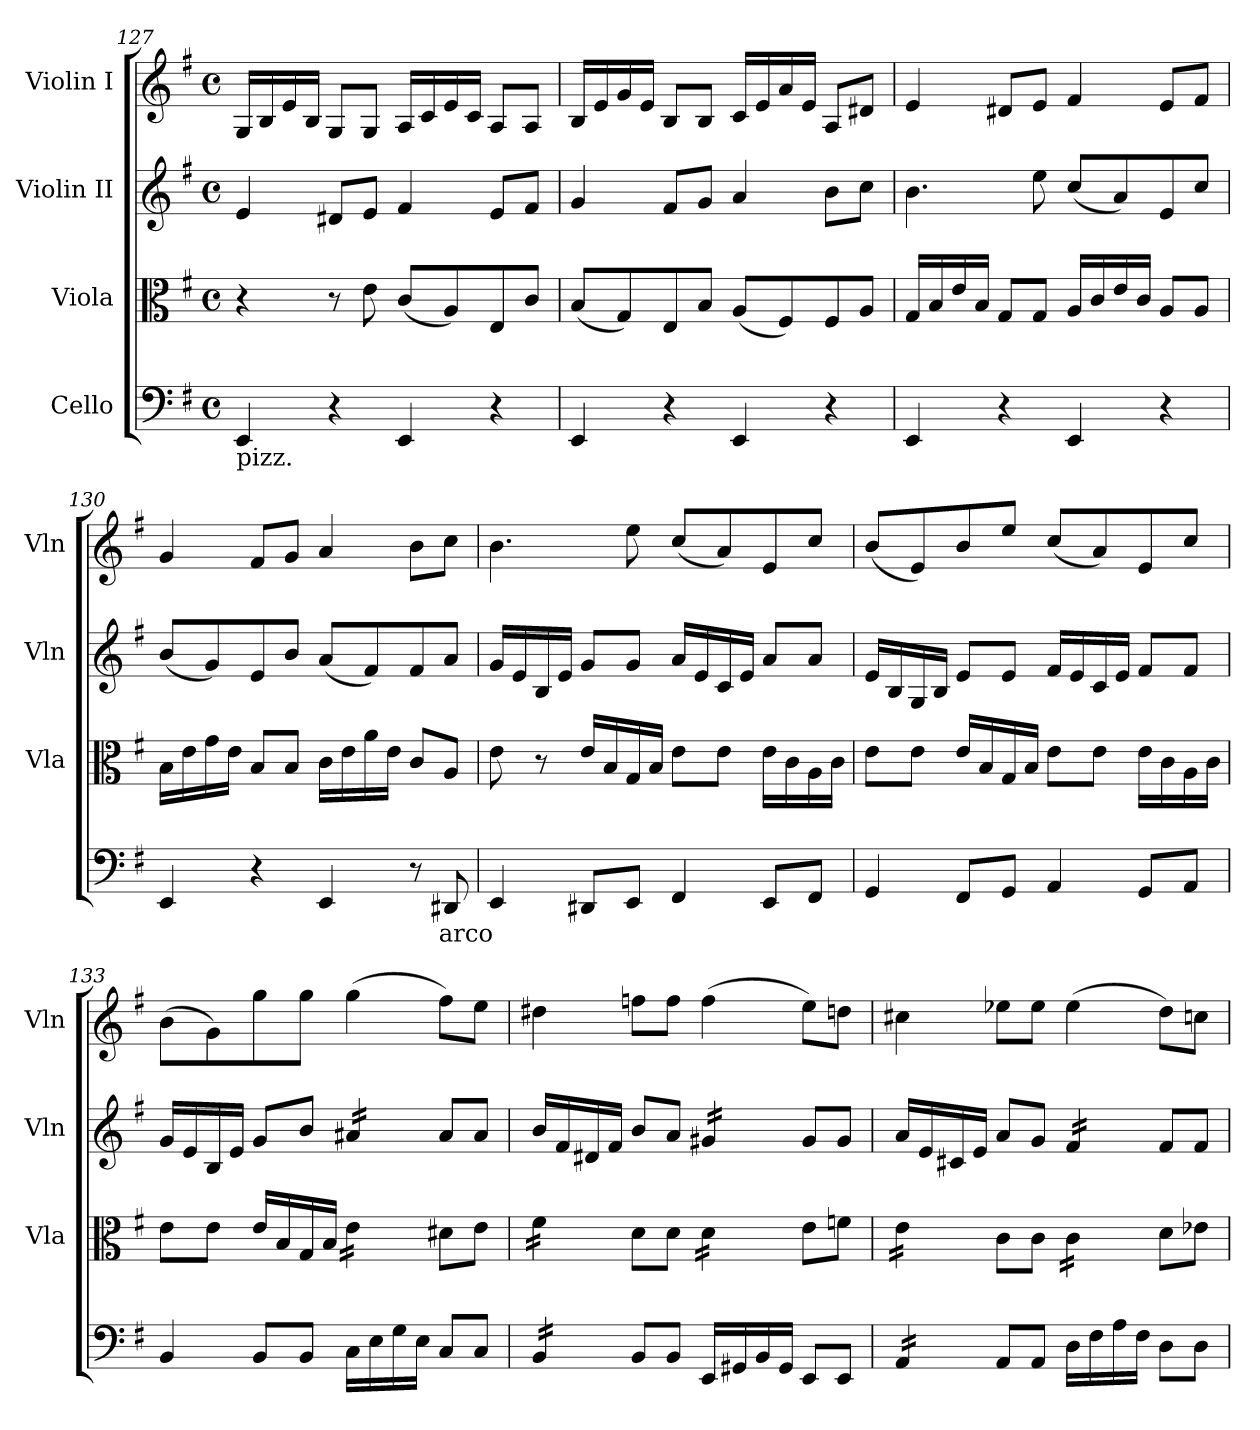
**kern	**text	**kern	**kern	**kern
*part4	*part4	*part3	*part2	*part1
*staff4	*staff4	*staff3	*staff2	*staff1
*I"Cello	*	*I"Viola	*I"Violin II	*I"Violin I
*	*	*I'Vla	*I'Vln	*I'Vln
*clefF4	*	*clefC3	*clefG2	*clefG2
*k[f#]	*	*k[f#]	*k[f#]	*k[f#]
*M4/4	*	*M4/4	*M4/4	*M4/4
*met(c)	*	*met(c)	*met(c)	*met(c)
=127	=127	=127	=127	=127
!LO:TX:b:t=pizz.	!	!	!	!
4EE/	.	4r	4e/	16G/LL
.	.	.	.	16B/
.	.	.	.	16e/
.	.	.	.	16B/JJ
4r	.	8r	8d#X/L	8G/L
.	.	8e\	8e/J	8G/J
4EE/	.	(<8c/L	4f#/	16A/LL
.	.	.	.	16c/
.	.	8A/)	.	16e/
.	.	.	.	16c/JJ
4r	.	8E/	8e/L	8A/L
.	.	8c/J	8f#/J	8A/J
=128	=128	=128	=128	=128
4EE/	.	(<8B/L	4g/	16B/LL
.	.	.	.	16e/
.	.	8G/)	.	16g/
.	.	.	.	16e/JJ
4r	.	8E/	8f#/L	8B/L
.	.	8B/J	8g/J	8B/J
4EE/	.	(<8A/L	4a/	16c/LL
.	.	.	.	16e/
.	.	8F#/)	.	16a/
.	.	.	.	16e/JJ
4r	.	8F#/	8b\L	8A/L
.	.	8A/J	8cc\J	8d#X/J
=129	=129	=129	=129	=129
4EE/	.	16G/LL	4.b\	4e/
.	.	16B/	.	.
.	.	16e/	.	.
.	.	16B/JJ	.	.
4r	.	8G/L	.	8d#X/L
.	.	8G/J	8ee\	8e/J
4EE/	.	16A/LL	(<8cc/L	4f#/
.	.	16c/	.	.
.	.	16e/	8a/)	.
.	.	16c/JJ	.	.
4r	.	8A/L	8e/	8e/L
.	.	8A/J	8cc/J	8f#/J
=130	=130	=130	=130	=130
4EE/	.	16B\LL	(<8b/L	4g/
.	.	16e\	.	.
.	.	16g\	8g/)	.
.	.	16e\JJ	.	.
4r	.	8B/L	8e/	8f#/L
.	.	8B/J	8b/J	8g/J
4EE/	.	16c\LL	(<8a/L	4a/
.	.	16e\	.	.
.	.	16a\	8f#/)	.
.	.	16e\JJ	.	.
8r	.	8c/L	8f#/	8b\L
!	!LO:LY:b	!	!	!
8DD#X/	arco	8A/J	8a/J	8cc\J
!!LO:LB:g=z
=131	=131	=131	=131	=131
4EE/	.	8e\	16g/LL	4.b\
.	.	.	16e/	.
.	.	8r	16B/	.
.	.	.	16e/JJ	.
8DD#X/L	.	16e/LL	8g/L	.
.	.	16B/	.	.
8EE/J	.	16G/	8g/J	8ee\
.	.	16B/JJ	.	.
4FF#/	.	8e\L	16a/LL	(<8cc/L
.	.	.	16e/	.
.	.	8e\J	16c/	8a/)
.	.	.	16e/JJ	.
8EE/L	.	16e\LL	8a/L	8e/
.	.	16c\	.	.
8FF#/J	.	16A\	8a/J	8cc/J
.	.	16c\JJ	.	.
=132	=132	=132	=132	=132
4GG/	.	8e\L	16e/LL	(<8b/L
.	.	.	16B/	.
.	.	8e\J	16G/	8e/)
.	.	.	16B/JJ	.
8FF#/L	.	16e/LL	8e/L	8b/
.	.	16B/	.	.
8GG/J	.	16G/	8e/J	8ee/J
.	.	16B/JJ	.	.
4AA/	.	8e\L	16f#/LL	(<8cc/L
.	.	.	16e/	.
.	.	8e\J	16c/	8a/)
.	.	.	16e/JJ	.
8GG/L	.	16e\LL	8f#/L	8e/
.	.	16c\	.	.
8AA/J	.	16A\	8f#/J	8cc/J
.	.	16c\JJ	.	.
=133	=133	=133	=133	=133
4BB/	.	8e\L	16g/LL	(>8b\L
.	.	.	16e/	.
.	.	8e\J	16B/	8g\)
.	.	.	16e/JJ	.
8BB/L	.	16e/LL	8g/L	8gg\
.	.	16B/	.	.
8BB/J	.	16G/	8b/J	8gg\J
.	.	16B/JJ	.	.
*	*	*tremolo	*	*
*	*	*	*tremolo	*
16C\LL	.	16e\LL	16a#X/LL	(>4gg\
16E\	.	16e\	16a#X/	.
16G\	.	16e\	16a#X/	.
16E\JJ	.	16e\JJ	16a#X/JJ	.
*	*	*	*Xtremolo	*
*	*	*Xtremolo	*	*
8C/L	.	8d#X\L	8a#/L	8ff#\L)
8C/J	.	8e\J	8a#/J	8ee\J
=134	=134	=134	=134	=134
*tremolo	*	*	*	*
*	*	*tremolo	*	*
16BB/LL	.	16f#\LL	16b/LL	4dd#X\
16BB/	.	16f#\	16f#/	.
16BB/	.	16f#\	16d#X/	.
16BB/JJ	.	16f#\JJ	16f#/JJ	.
*	*	*Xtremolo	*	*
*Xtremolo	*	*	*	*
8BB/L	.	8d\L	8b/L	8ffn\L
8BB/J	.	8d\J	8a/J	8ff\J
*	*	*tremolo	*	*
*	*	*	*tremolo	*
16EE/LL	.	16d\LL	16g#X/LL	(>4ff\
16GG#X/	.	16d\	16g#X/	.
16BB/	.	16d\	16g#X/	.
16GG#/JJ	.	16d\JJ	16g#X/JJ	.
*	*	*	*Xtremolo	*
*	*	*Xtremolo	*	*
8EE/L	.	8e\L	8g#/L	8ee\L)
8EE/J	.	8fn\J	8g#/J	8ddn\J
=135	=135	=135	=135	=135
*tremolo	*	*	*	*
*	*	*tremolo	*	*
16AA/LL	.	16e\LL	16a/LL	4cc#X\
16AA/	.	16e\	16e/	.
16AA/	.	16e\	16c#X/	.
16AA/JJ	.	16e\JJ	16e/JJ	.
*	*	*Xtremolo	*	*
*Xtremolo	*	*	*	*
8AA/L	.	8c\L	8a/L	8ee-X\L
8AA/J	.	8c\J	8g/J	8ee-\J
*	*	*tremolo	*	*
*	*	*	*tremolo	*
16D\LL	.	16c\LL	16f#/LL	(>4ee-\
16F#\	.	16c\	16f#/	.
16A\	.	16c\	16f#/	.
16F#\JJ	.	16c\JJ	16f#/JJ	.
*	*	*	*Xtremolo	*
*	*	*Xtremolo	*	*
8D\L	.	8d\L	8f#/L	8dd\L)
8D\J	.	8e-X\J	8f#/J	8ccn\J
=	=	=	=	=
*-	*-	*-	*-	*-
